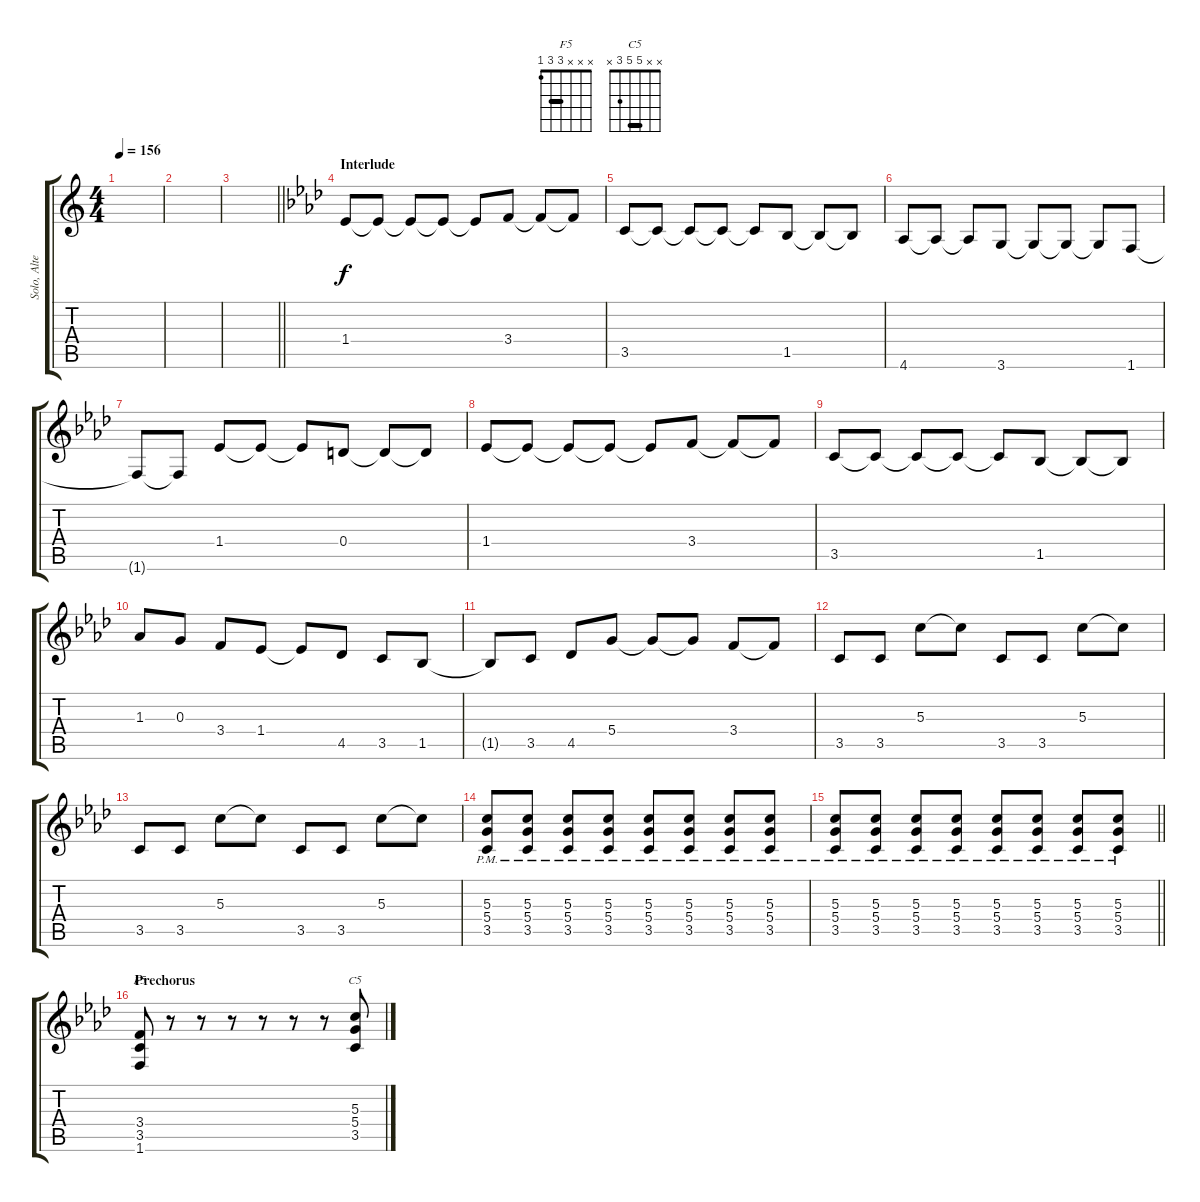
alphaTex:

\track ("Solo, Alternate" "Solo, Alte") {instrument overdrivenguitar}
\staff {score tabs}
\tuning (E4 B3 G3 D3 A2 E2) {hide}
\chord ("F5" x x x 3 3 1) {barre 3}
\chord ("C5" x x 5 5 3 x) {barre 5}
\ts (4 4)
\tempo 156
\clef g2
\ks c
|
|
\barLineRight lightlight
|
\section ("" "Interlude")
\ks ab
1.4.8 1.4{t}.8 1.4{t}.8 1.4{t}.8 1.4{t}.8 3.4.8 3.4{t}.8 3.4{t}.8 |
3.5.8 3.5{t}.8 3.5{t}.8 3.5{t}.8 3.5{t}.8 1.5.8 1.5{t}.8 1.5{t}.8 |
4.6.8 4.6{t}.8 4.6{t}.8 3.6.8 3.6{t}.8 3.6{t}.8 3.6{t}.8 1.6.8 |
1.6{t}.8 1.6{t}.8 1.4.8 1.4{t}.8 1.4{t}.8 0.4.8 0.4{t}.8 0.4{t}.8 |
1.4.8 1.4{t}.8 1.4{t}.8 1.4{t}.8 1.4{t}.8 3.4.8 3.4{t}.8 3.4{t}.8 |
3.5.8 3.5{t}.8 3.5{t}.8 3.5{t}.8 3.5{t}.8 1.5.8 1.5{t}.8 1.5{t}.8 |
1.3.8 0.3.8 3.4.8 1.4.8 1.4{t}.8 4.5.8 3.5.8 1.5.8 |
1.5{t}.8 3.5.8 4.5.8 5.4.8 5.4{t}.8 5.4{t}.8 3.4.8 3.4{t}.8 |
3.5.8 3.5.8 5.3.8 5.3{t}.8 3.5.8 3.5.8 5.3.8 5.3{t}.8 |
3.5.8 3.5.8 5.3.8 5.3{t}.8 3.5.8 3.5.8 5.3.8 5.3{t}.8 |
(5.3{pm} 5.4{pm} 3.5{pm}).8 (5.3{pm} 5.4{pm} 3.5{pm}).8 (5.3{pm} 5.4{pm} 3.5{pm}).8 (5.3{pm} 5.4{pm} 3.5{pm}).8 (5.3{pm} 5.4{pm} 3.5{pm}).8 (5.3{pm} 5.4{pm} 3.5{pm}).8 (5.3{pm} 5.4{pm} 3.5{pm}).8 (5.3{pm} 5.4{pm} 3.5{pm}).8 |
\barLineRight lightlight
(5.3{pm} 5.4{pm} 3.5{pm}).8 (5.3{pm} 5.4{pm} 3.5{pm}).8 (5.3{pm} 5.4{pm} 3.5{pm}).8 (5.3{pm} 5.4{pm} 3.5{pm}).8 (5.3{pm} 5.4{pm} 3.5{pm}).8 (5.3{pm} 5.4{pm} 3.5{pm}).8 (5.3{pm} 5.4{pm} 3.5{pm}).8 (5.3{pm} 5.4{pm} 3.5{pm}).8 |
\section ("" "Prechorus")
(3.4 3.5 1.6).8{ch "F5"} r.8 r.8 r.8 r.8 r.8 r.8 (5.3 5.4 3.5).8{ch "C5"}
